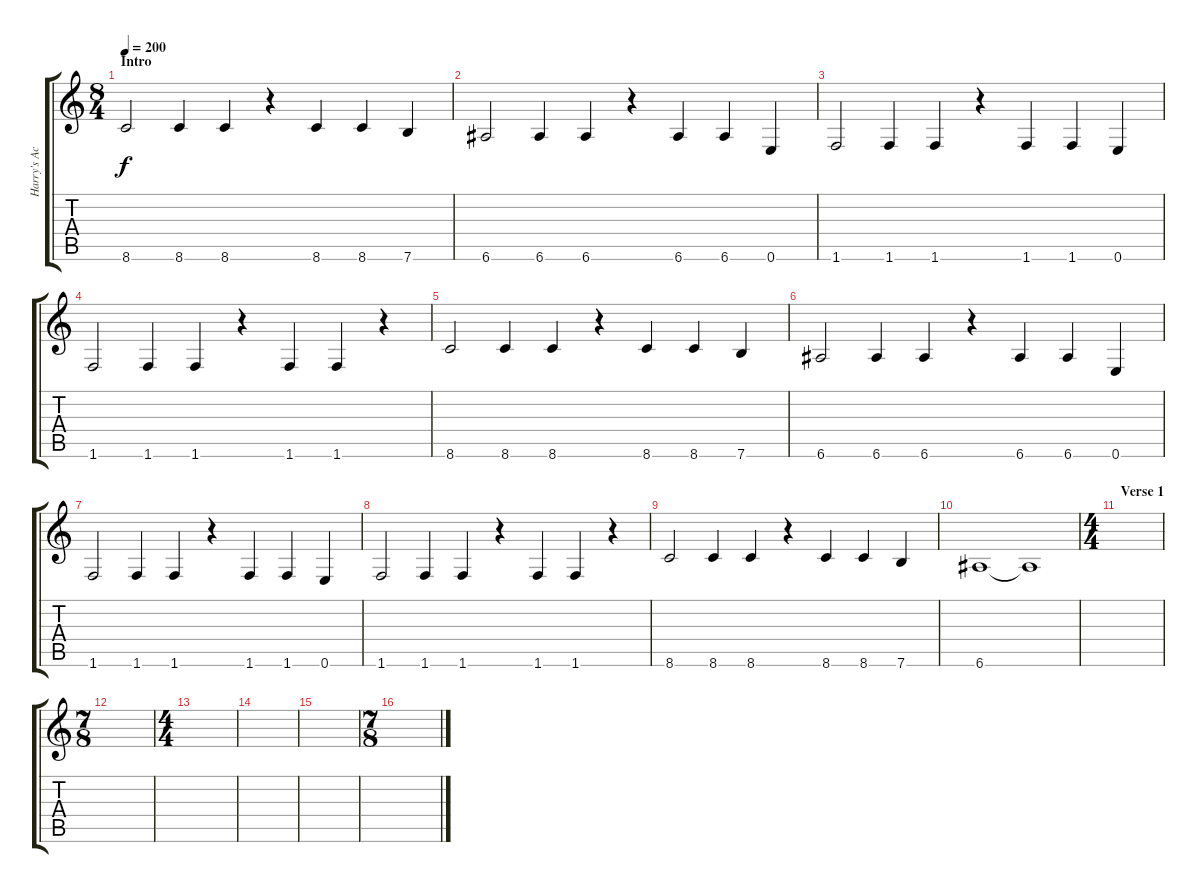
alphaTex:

\track ("Harry's Acoustic Guitar" "Harry's Ac") {instrument acousticguitarnylon}
\staff {score tabs}
\tuning (E4 B3 G3 D3 A2 E2) {hide}
\ts (8 4)
\section ("" "Intro")
\tempo 200
\clef g2
\ks c
8.6.2{dy f instrument acousticguitarnylon} 8.6.4 8.6.4 r.4 8.6.4 8.6.4 7.6.4 |
6.6.2 6.6.4 6.6.4 r.4 6.6.4 6.6.4 0.6.4 |
1.6.2 1.6.4 1.6.4 r.4 1.6.4 1.6.4 0.6.4 |
1.6.2 1.6.4 1.6.4 r.4 1.6.4 1.6.4 r.4 |
8.6.2 8.6.4 8.6.4 r.4 8.6.4 8.6.4 7.6.4 |
6.6.2 6.6.4 6.6.4 r.4 6.6.4 6.6.4 0.6.4 |
1.6.2 1.6.4 1.6.4 r.4 1.6.4 1.6.4 0.6.4 |
1.6.2 1.6.4 1.6.4 r.4 1.6.4 1.6.4 r.4 |
8.6.2 8.6.4 8.6.4 r.4 8.6.4 8.6.4 7.6.4 |
6.6.1 6.6{t}.1 |
\ts (4 4)
\section ("" "Verse 1")
|
\ts (7 8)
|
\ts (4 4)
|
|
|
\ts (7 8)
